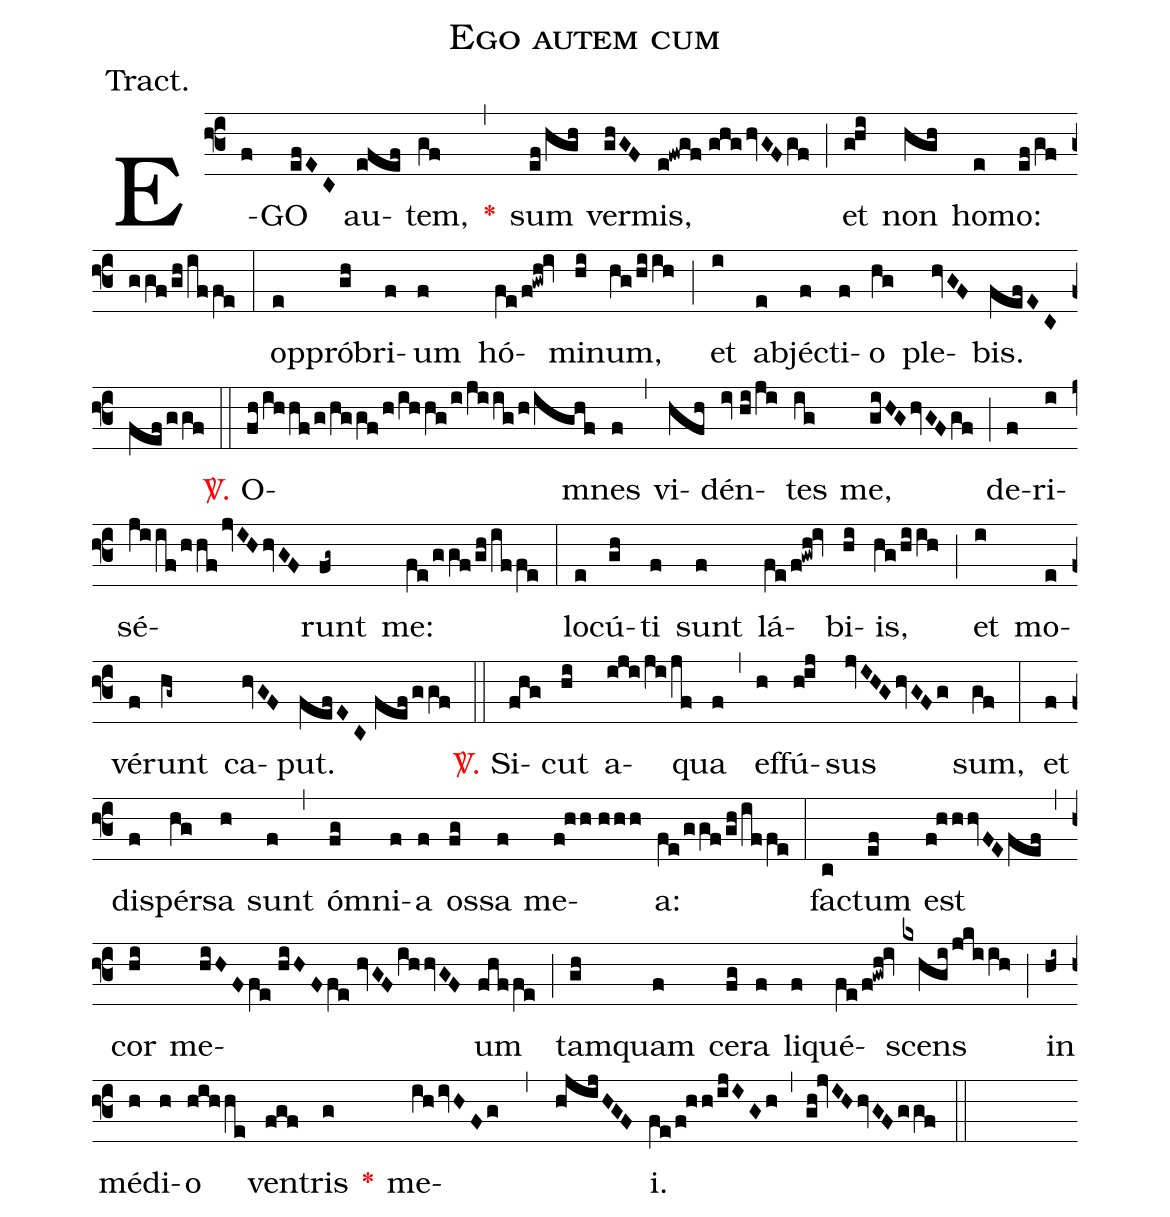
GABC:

name:Ego autem cum;
annotation:Tract.;
mode:II.;
office-part:Tract;
%%
(f3) E(f)GO(efEC) au(efef)tem,(gf) <v>\red{*}</v>(,) sum(ef/hgh) ver(ghGF)mis,(e!fwgf//ghg/hvGF/gf) (;) et(g!hi) non(hgh) ho(e)mo:(ef/gf/ggf/gh/iffe) (:) op(e)pró(gh)bri(f)um(f) hó(fe/f!gwh!iv)mi(hi)num,(hg/hiih) (;) et(i) ab(e)jé(f)cti(f)o(hg) ple(hvGF)bis.(fefEC//fef/ggf) (::) <v>\red{\Vbar.}</v> O(fh/ihhf/g/hggf/h/ihhg/i/jiig/h/ighf)mnes(f) (,) vi(hfh)dén(iv//hi/ji)tes(ig) me,(giHG/hvGF/gf) (;) de(f)ri(i)sé(jiif/hhf/jvIH/hvGF)runt(fg~) me:(fe/ggf/gh/iffe) (:) lo(e)cú(gh)ti(f) sunt(f) lá(fe/f!gwh!iv)bi(hi)is,(hg/hiih) (;) et(i) mo(e)vé(f)runt(hg~) ca(hvGF)put.(fefEC//fef/ggf) (::) <v>\red{\Vbar.}</v> Si(fhg)cut(hi) a(iji/ji/jf)qua(f) (,) ef(h)fú(h!ij)sus(jvIHG/hvGFg) sum,(gf) (:) et(f) di(f)spér(hg)sa(h) sunt(f) (,) ó(fg)mni(f)a(f) os(fg)sa(f) me(f!hh//hhh)a:(fe/ggf/gh/iffe) (:) fa(c)ctum(ef) est(f!hhhvFE/fef) (,) cor(hi) me(hiHF/fe//hiHF/fe//hvGF/ihhvGF)um(fhffe) (;) tam(gh)quam(f) ce(fg)ra(f) li(f)qué(fe/f!gwh!iv)scens(kxhgi/jkiih) (;) in(hi~) mé(h)di(h)o(hihhe) ven(fgf)tris(g) <v>\red{*}</v>() me(ih/ivHFg , hjijHGF)i.(fe/f!hh/ijIGh) (,) (gh!jvIH/hvGF/ggf) (::)
